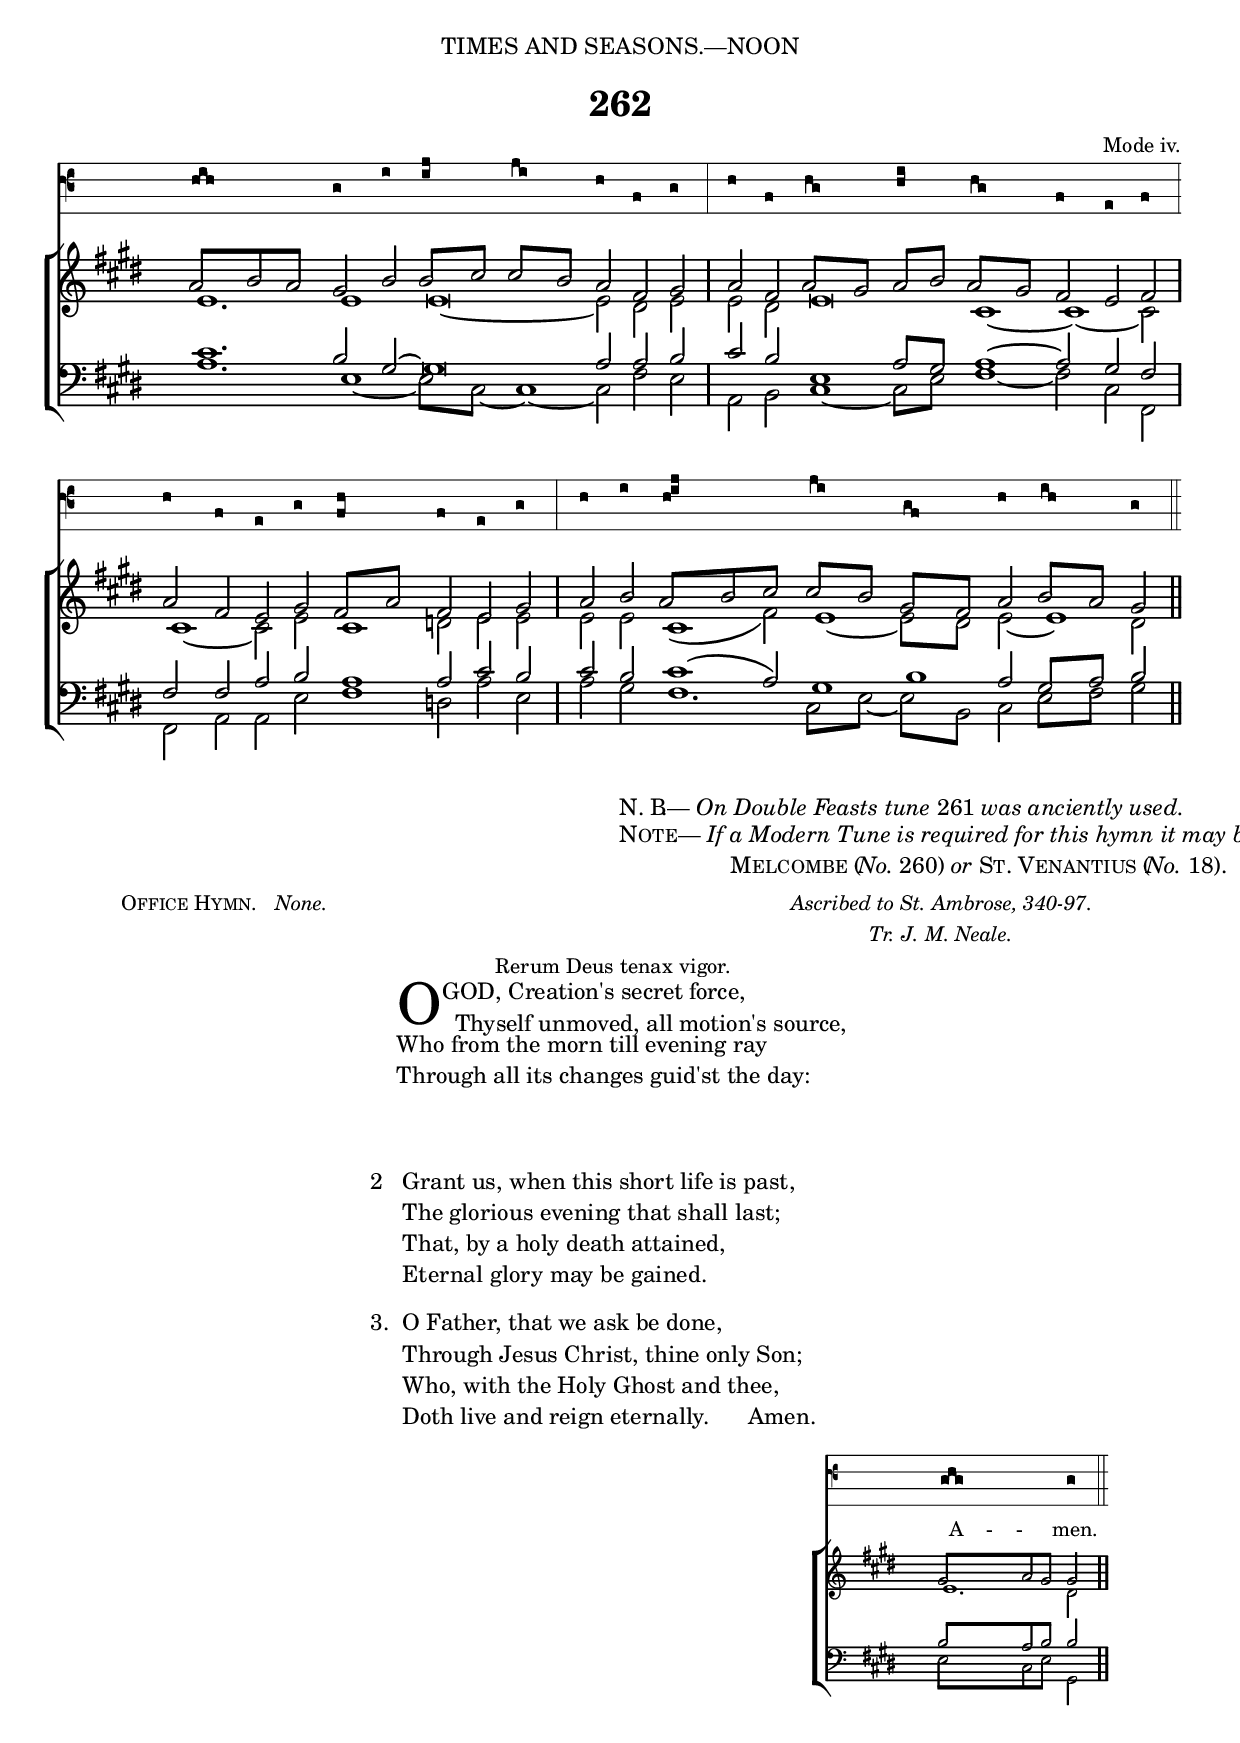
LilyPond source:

%%% 408.png
%%% Hymn 262 O God, creation's secret force
%%% Version 1


\version "2.10"

\include "gregorian-init.ly"

\header {
  dedication = \markup {  \center-align { "TIMES AND SEASONS.—NOON"
	                                        \hspace #0.1 }}	
	
  title = "262"

  arranger = \markup { \small { "Mode iv." }}
  
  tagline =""
}

%%%%%%%%%%%%%%%% Macros

%% suprresses printing of accidental
noacci = \once \override Accidental #'transparent = ##t

%% macro settings for stemless long note which is 2x duration of regular white note    
ln = {\once \override NoteHead #'duration-log = #0 
           \once \override Stem #'stencil = ##f
           \once \override NoteColumn #'force-hshift = #0.4 }

%% a second set of macro settings for stemless long notes ( 2x duration of regular white note )
%% this one uses X-offset instead of force-hshift.
%% All long notes are offset slightly to the right with respect to any beamed notes which 
%% they are aligned with.  Normally, this is done with force-hshift.  
%% However, when 2 long notes occur one atop the other (i.e. in S + A pats or in T + B parts), then applying force-hshift
%% to both does not work.  Hence one note needs to be moved with the regular force-hshift in the \ln macro above,
%% while the other is moved with X-offset with the macro \lnb
%% In general force-hshift is preferred whenever possible as slurs are adjusted automatically, while X-offset especially
%% when used with a bottom slur often results in a slur starting too far to the left and which then needs manual adjustment. 

lnb = {\once \override NoteHead #'duration-log = #0 
           \once \override Stem #'stencil = ##f
           \once \override NoteHead #'X-offset = #0.8 }   
	   
%%% settings to generate the double longnotes (breves)

brevenote = { \once \override NoteHead #'duration-log = #-1  
                \once \override NoteColumn #'force-hshift = #0.4 }
				
%%%%%%%%%%%%% End of Macro Definitions		
		
%%% plainsong voice

plainsong = \context VaticanaVoice  {  \relative c { 
	\clef "vaticana-fa2"
	\set fontSize = #3
        \key c \major 

  \[ f8 \pes g \flexa f \] e g \[ g \pes a \] \[ a \flexa g \] f d e \bar "|" f d \[ f \flexa e \] \[ f \pes g \] \[f \flexa e \] d c d \bar "|" \break
  f d c e \[ d \pes f \] d c e \bar "|" f g \[ f g \pes a \] \[ a \flexa g \] \[e \flexa d \] f \[ g \flexa f \] e \bar "||" 
}} 
  
%%% SATB voices

global = {
  \key e \major 
  \set Staff.midiInstrument = "church organ"
}


soprano = \relative c' {
	\autoBeamOff
  a'8[ b8 a8] gis8 b8 b8[ cis8] cis8[ b8] a8 fis8 gis8 \bar "|" a8 fis8 a8[ gis8] a8[ b8] a8[ gis8] fis8 e8 fis8 \bar "|"
  a8 fis8 e8 gis8 fis8[ a8] fis8 e8 gis8 \bar "|" a8 b8 a8[ b8 cis8] cis8[ b8] gis8[ fis8] a8 b8[ a8] gis8 \bar "||"
}


alto = \relative c' {
	\autoBeamOff
  \override Tie #'extra-offset = #'(0.0 . -0.5)		
  \ln e4. \ln e4 \brevenote e\breve * 1/4 ~ e8 dis8 e8 \bar "|" e8 dis8 \brevenote e\breve * 1/4 \ln cis4 ~ \ln cis4 ~ cis8 \bar "|" 
  \ln cis4 ~ cis8 e8 \ln cis4 d8 e8 e8 \bar "|" e8 e8 \ln cis4 ( fis8 ) \ln e4 ~ e8[ \noacci dis8] e8 ~ \ln e4 dis8 \bar "||" 
}


tenor = \relative c { \clef bass
	\autoBeamOff
    \override Tie #'extra-offset = #'(0.0 . 0.5)		
  \ln cis'4. b8 gis8 ~ \brevenote gis\breve * 1/4 a8 a8 b8 \bar "|" cis8 b8 \ln e,4 a8[ gis8] \ln a4 ~ a8 gis8 fis8 \bar "|" 
  fis8 fis8 a8 b8 \ln a4 a8 cis8 b8 \bar "|" cis8 b8 \ln cis4 ( a8 ) \ln gis4 \ln b4 a8 gis8[ a8] b8 \bar "||" 
}

bass = \relative c { \clef bass
	\autoBeamOff
  \override Tie #'extra-offset = #'(0.0 . -0.5)		
  \lnb a'4. \ln e4 ~ e8[ cis8] ~ \lnb cis4 ~ cis8 fis8 e8 \bar "|" a,8 b8 \lnb cis4 ~ cis8[ e8] \lnb fis4 ~ fis8 cis8 fis,8 \bar "|" 
  fis8 a8 a8 e'8 \ln fis4 d8 a'8 e8 \bar "|" a8 gis8 \lnb fis4. cis8[ e8] ~ e8[ b8] cis8 e8[ fis8] gis8 \bar "||" 
}


#(ly:set-option 'point-and-click #f)

\book {

\paper {
 #(set-paper-size "a4")
%% annotate-spacing = ##t
 print-page-number = ##f
 ragged-last-bottom = ##t
 ragged-bottom = ##t
}

\score {	
  <<
  \new VaticanaStaff {\plainsong }
  \new ChoirStaff <<
   \new Staff = "upper" <<
      \context Voice = sopranos {\voiceOne \global \soprano }
      \context Voice = altos {\voiceTwo \global \alto }
                      >> 
   \new Staff = "lower" <<
      \context Voice = tenors {\voiceOne \global \tenor }
      \context Voice = bass {\voiceTwo \global \bass }
	             >> 
		 >>  
  >>

\layout {
	
  ragged-right = ##f
  ragged-last = ##f
  \context { \Score timing = ##f }
  \context { \Score \override TimeSignature #'transparent = ##t }
  \context { \Score \remove "Mark_engraver" }
  \context { \Staff \consists "Mark_engraver" }
  
  % *** Needed to produce beamed minims - which are quavers in disguise
  \context { \Staff \override NoteHead #'duration-log = #1 }
  \context { \Staff \override Stem #'flag-style = #'no-flag }
  
  \context { \VaticanaStaff
           % *** Increases distance between lines of staff  
           \override StaffSymbol #'staff-space = #1.6            
           % *** Changes staff to black instead of default red
           \revert StaffSymbol #'color
           % *** Makes clef bigger       
           \override Clef #'font-size = #3
           % *** Would make ledger lines black, if there were any
           \revert LedgerLineSpanner #'color
           % *** Makes terminal barline visible 
           \override BarLine #'transparent = ##f 
  	   % *** Remove custos
	   \remove Custos_engraver
	   % needed for certain tweaks
	   \consists "Mark_engraver"
           }
     }
} %%% score bracket 

%%% A separate score block to generate the midi minus the plainsong voice
%%% Since minims are quavers in disguise, tempo has to be set accordingly, tempo set to 2=80

\score {	
  \new ChoirStaff <<
   \new Staff = "upper" <<
      \context Voice = sopranos {\voiceOne \global \soprano }
      \context Voice = altos {\voiceTwo \global \alto }
                      >> 
   \new Staff = "lower" <<
      \context Voice = tenors {\voiceOne \global \tenor }
      \context Voice = bass {\voiceTwo \global \bass }
	             >> 
		 >>  

\midi { 
  \context { \Score tempoWholesPerMinute = #(ly:make-moment 80 8) }
       } 
}


%%% Hymn Note markup

\markup { \hspace #54 \center-align { \line { "N. B" \hspace #-1.2 ".—" \italic "On Double Feasts tune" "261" \italic "was anciently used." }}}

\markup { \hspace #54 \center-align { \line { \smallCaps "Note" \hspace #-1.2 ".—" \italic "If a Modern Tune is required for this hymn it may be sung to" }
                          \line { \smallCaps "Melcombe" "(" \hspace #-1 \italic "No." "260)" \italic "or" \smallCaps "St. Venantius" "(" \hspace #-1 \italic "No." "18)." }}}


%%%% Lyric titles and attributions

\markup { "                    " }

\markup { "                    " }


\markup {
	\column {
	    \line { \small { \hspace #6 \smallCaps  "Office Hymn."  \italic "  None." \hspace #44 \italic "Ascribed to St. Ambrose, 340-97." } } 
	    \line { \small { \hspace #78 \italic "Tr. J. M. Neale." } } 
	    \line { \hspace #42 \small "Rerum Deus tenax vigor." }
	
}} 

%%% Lyrics

\markup { \hspace #30 %%add space as necc. to center the column
          \column { %% super column of everything
	              \column { %% verse 1 is a column of 2 lines  
	                  \line { \hspace #2.6 \column { \lower #2.4 \fontsize #8 "O" }   %%Drop Cap goes here
				  \hspace #-0.6    %% adjust this if other letters are too far from Drop Cap
				  \column  { \raise #0.0 "GOD, Creation's secret force,"
			                                 "  Thyself unmoved, all motion's source," } }          
	                  \line {  \hspace #2.5  %%adjust hspace until this line left edge is flush with Drop Cap
				   \lower  #1.56  %%adjust this until the line spacing looks right
				   \column {   
					  "Who from the morn till evening ray"
					  "Through all its changes guid'st the day:"
					   "      " %%% adds vertical spacing between verses
			  		}}
		      } 

	  } %%% end super column
}



%%fake score block to occupy space and force a pagebreak.  Can't think of a better way of doing this.
\score{
	{s4 }
\header { breakbefore = ##f piece = ##f opus = ##f tagline = ##f }
\layout{	
	\context { \Staff
		\remove Time_signature_engraver
		\remove Key_engraver
		\remove Clef_engraver
		\remove Staff_symbol_engraver
}}}

%%% Second page
%%% Continuation of lyrics

\markup { \hspace #30 %%add space as necc. to center the column
          \column { %% super column of everything
		  	\hspace #1  % adds vertical spacing between verses  
			\line {"2  "
			   \column {	     
                                     "Grant us, when this short life is past,"
				     "The glorious evening that shall last;"
				     "That, by a holy death attained,"
				     "Eternal glory may be gained."
				   "               " %%% add vertical spacing between verses
			}}
           		\line { "3. "
			     \column {	     
				     "O Father, that we ask be done,"
				     "Through Jesus Christ, thine only Son;"
				     "Who, with the Holy Ghost and thee,"
				     "Doth live and reign eternally.      Amen."
			}}

	  }
} %%% lyric markup bracket



%%% Amen score block

\score {  	
  <<
    <<
  \new VaticanaStaff <<
  \context VaticanaVoice = "plainsongamen"  {  \relative c { 	  
	\set Score.timing = ##f
	\override Staff.Clef #'#'font-size = #3
	\clef "vaticana-fa2"
	\set fontSize = #3
	\override Staff.StaffSymbol #'staff-space = #1.6
	 
        \[ e8 \pes f8 \flexa e8 \]  e8  }} 
                    >> 
 \new Lyrics = "lyrics" { s1 }
 \new ChoirStaff
   <<
   \context Staff = upper \with {  fontSize = #-3  \override StaffSymbol #'staff-space = #(magstep -2) } 
                              << 
	\context Voice = "sopranos" { \relative c' { 
	                                              \clef treble \global
	                                              \voiceOne gis'8[ a gis] gis \bar "||" }}
	\context Voice = "altos"    { \relative c' { 
	                                              \global
	                                              \voiceTwo \ln e4. dis8 \bar "||" }}
	                      >>
	\context Staff = lower \with { fontSize = #-3  \override StaffSymbol #'staff-space = #(magstep -2) } 
	                      <<
	\context Voice = "tenors" { \relative c { 
		                                  \clef bass  \global
	                                          \voiceThree  b'8[ a b] b  \bar "||" }}
	\context Voice = "basses" { \relative c { 
	                                          \clef bass  \global
						  \voiceFour e8[ cis e] gis, \bar "||" }}
			        >> 
   >>
  \context Lyrics = "lyrics" \lyricsto "sopranos" { \override LyricText #'font-size = #-1  "  A    -    -"  _ _ " men." }
  >>
>>

\header { breakbefore = ##f piece = " " opus = " " }

\layout {
     indent = 13\cm
     raggedright = ##t
     packed = ##f
     \context { \Score \override TimeSignature #'transparent = ##t }
     \context { \Score \override SeparationItem #'padding = #2 }
     \context { \Staff \override VerticalAxisGroup #'minimum-Y-extent = #'( -5 . 4) }
     \context { \Score \remove "Bar_number_engraver"
		timing = ##f 
              }
     \context { \Staff \override NoteHead #'duration-log = #1 }
     \context { \Staff \override Stem #'flag-style = #'no-flag }
     \context { \VaticanaStaff %%customize vaticana staff context 
	          \revert StaffSymbol #'color
		  \revert LedgerLineSpanner #'color
		  \override BarLine #'transparent = ##f 
		  \remove Custos_engraver
 	} 
} 

}

%%% Separate score block for Amen midi minus plainsong voice
%%% Since the minims are quavers in disguise, the tempo has to be adjusted accordingly. A tempo of 2=80 is set.

\score {  	
 \new ChoirStaff
   <<
   \context Staff = upper \with {  fontSize = #-3  \override StaffSymbol #'staff-space = #(magstep -2) } 
                              << 
	\context Voice = "sopranos" { \relative c' { 
	                                              \clef treble \global
	                                              \voiceOne gis'8[ a gis] gis \bar "||" }}
	\context Voice = "altos"    { \relative c' { 
	                                              \global
	                                              \voiceTwo \ln e4. dis8 \bar "||" }}
	                      >>
	\context Staff = lower \with { fontSize = #-3  \override StaffSymbol #'staff-space = #(magstep -2) } 
	                      <<
	\context Voice = "tenors" { \relative c { 
		                                  \clef bass  \global
	                                          \voiceThree  b'8[ a b] b  \bar "||" }}
	\context Voice = "basses" { \relative c { 
	                                          \clef bass  \global
						  \voiceFour e8[ cis e] gis, \bar "||" }}
			        >> 
   >>
   
\midi {  
   \context { \Score tempoWholesPerMinute = #(ly:make-moment 80 8) } }
      }
   	

} %% book bracket

